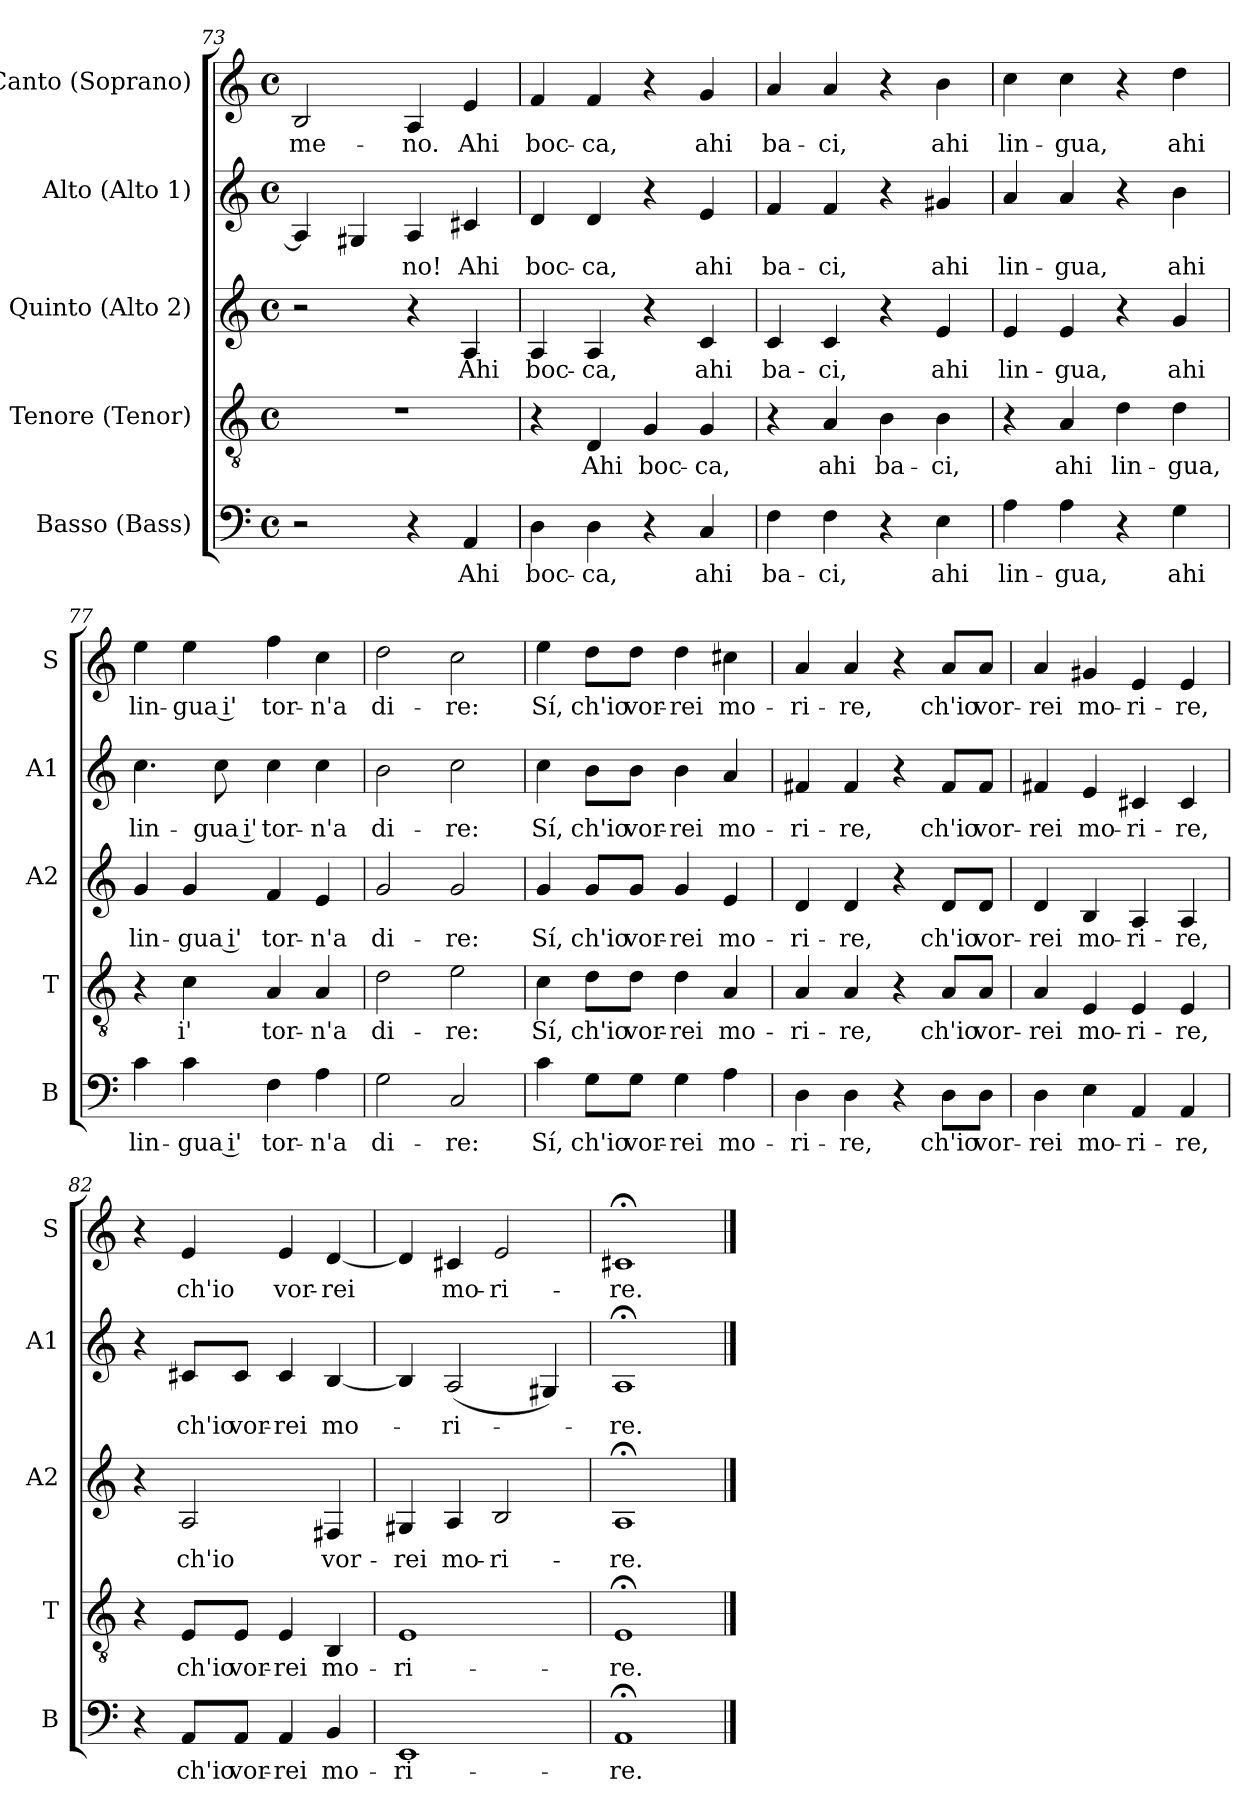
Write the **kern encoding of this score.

**kern	**text	**kern	**text	**kern	**text	**kern	**text	**kern	**text
*part5	*part5	*part4	*part4	*part3	*part3	*part2	*part2	*part1	*part1
*staff5	*staff5	*staff4	*staff4	*staff3	*staff3	*staff2	*staff2	*staff1	*staff1
*I"Basso (Bass)	*	*I"Tenore (Tenor)	*	*I"Quinto (Alto 2)	*	*I"Alto (Alto 1)	*	*I"Canto (Soprano)	*
*I'B	*	*I'T	*	*I'A2	*	*I'A1	*	*I'S	*
*clefF4	*	*clefGv2	*	*clefG2	*	*clefG2	*	*clefG2	*
*k[]	*	*k[]	*	*k[]	*	*k[]	*	*k[]	*
*M4/4	*	*M4/4	*	*M4/4	*	*M4/4	*	*M4/4	*
*met(c)	*	*met(c)	*	*met(c)	*	*met(c)	*	*met(c)	*
=73	=73	=73	=73	=73	=73	=73	=73	=73	=73
!	!	!	!	!	!	!	!	!	!LO:LY:b
2r	.	1r	.	2r	.	4A/]	.	2B/	me-
.	.	.	.	.	.	4G#X/	.	.	.
!	!	!	!	!	!	!	!LO:LY:b	!	!LO:LY:b
4r	.	.	.	4r	.	4A/	-no!	4A/	-no.
!	!LO:LY:b	!	!	!	!LO:LY:b	!	!LO:LY:b	!	!LO:LY:b
4AA/	Ahi	.	.	4A/	Ahi	4c#i/	Ahi	4e/	Ahi
!!LO:PB:g=z
=74	=74	=74	=74	=74	=74	=74	=74	=74	=74
!	!LO:LY:b	!	!	!	!LO:LY:b	!	!LO:LY:b	!	!LO:LY:b
4D\	boc-	4r	.	4A/	boc-	4d/	boc-	4f/	boc-
!	!LO:LY:b	!	!LO:LY:b	!	!LO:LY:b	!	!LO:LY:b	!	!LO:LY:b
4D\	-ca,	4D/	Ahi	4A/	-ca,	4d/	-ca,	4f/	-ca,
!	!	!	!LO:LY:b	!	!	!	!	!	!
4r	.	4G/	boc-	4r	.	4r	.	4r	.
!	!LO:LY:b	!	!LO:LY:b	!	!LO:LY:b	!	!LO:LY:b	!	!LO:LY:b
4C/	ahi	4G/	-ca,	4c/	ahi	4e/	ahi	4g/	ahi
=75	=75	=75	=75	=75	=75	=75	=75	=75	=75
!	!LO:LY:b	!	!	!	!LO:LY:b	!	!LO:LY:b	!	!LO:LY:b
4F\	ba-	4r	.	4c/	ba-	4f/	ba-	4a/	ba-
!	!LO:LY:b	!	!LO:LY:b	!	!LO:LY:b	!	!LO:LY:b	!	!LO:LY:b
4F\	-ci,	4A/	ahi	4c/	-ci,	4f/	-ci,	4a/	-ci,
!	!	!	!LO:LY:b	!	!	!	!	!	!
4r	.	4B\	ba-	4r	.	4r	.	4r	.
!	!LO:LY:b	!	!LO:LY:b	!	!LO:LY:b	!	!LO:LY:b	!	!LO:LY:b
4E\	ahi	4B\	-ci,	4e/	ahi	4g#i/	ahi	4b\	ahi
=76	=76	=76	=76	=76	=76	=76	=76	=76	=76
!	!LO:LY:b	!	!	!	!LO:LY:b	!	!LO:LY:b	!	!LO:LY:b
4A\	lin-	4r	.	4e/	lin-	4a/	lin-	4cc\	lin-
!	!LO:LY:b	!	!LO:LY:b	!	!LO:LY:b	!	!LO:LY:b	!	!LO:LY:b
4A\	-gua,	4A/	ahi	4e/	-gua,	4a/	-gua,	4cc\	-gua,
!	!	!	!LO:LY:b	!	!	!	!	!	!
4r	.	4d\	lin-	4r	.	4r	.	4r	.
!	!LO:LY:b	!	!LO:LY:b	!	!LO:LY:b	!	!LO:LY:b	!	!LO:LY:b
4G\	ahi	4d\	-gua,	4g/	ahi	4b\	ahi	4dd\	ahi
=77	=77	=77	=77	=77	=77	=77	=77	=77	=77
!	!LO:LY:b	!	!	!	!LO:LY:b	!	!LO:LY:b	!	!LO:LY:b
4c\	lin-	4r	.	4g/	lin-	4.cc\	lin-	4ee\	lin-
!	!LO:LY:b	!	!LO:LY:b	!	!LO:LY:b	!	!	!	!LO:LY:b
4c\	gua i'	4c\	i'	4g/	gua i'	.	.	4ee\	gua i'
!	!	!	!	!	!	!	!LO:LY:b	!	!
.	.	.	.	.	.	8cc\	gua i'	.	.
!	!LO:LY:b	!	!LO:LY:b	!	!LO:LY:b	!	!LO:LY:b	!	!LO:LY:b
4F\	tor-	4A/	tor-	4f/	tor-	4cc\	tor-	4ff\	tor-
!	!LO:LY:b	!	!LO:LY:b	!	!LO:LY:b	!	!LO:LY:b	!	!LO:LY:b
4A\	-n'a	4A/	-n'a	4e/	-n'a	4cc\	-n'a	4cc\	-n'a
=78	=78	=78	=78	=78	=78	=78	=78	=78	=78
!	!LO:LY:b	!	!LO:LY:b	!	!LO:LY:b	!	!LO:LY:b	!	!LO:LY:b
2G\	di-	2d\	di-	2g/	di-	2b\	di-	2dd\	di-
!	!LO:LY:b	!	!LO:LY:b	!	!LO:LY:b	!	!LO:LY:b	!	!LO:LY:b
2C/	-re:	2e\	-re:	2g/	-re:	2cc\	-re:	2cc\	-re:
=79	=79	=79	=79	=79	=79	=79	=79	=79	=79
!	!LO:LY:b	!	!LO:LY:b	!	!LO:LY:b	!	!LO:LY:b	!	!LO:LY:b
4c\	Sí,	4c\	Sí,	4g/	Sí,	4cc\	Sí,	4ee\	Sí,
!	!LO:LY:b	!	!LO:LY:b	!	!LO:LY:b	!	!LO:LY:b	!	!LO:LY:b
8G\L	ch'io	8d\L	ch'io	8g/L	ch'io	8b\L	ch'io	8dd\L	ch'io
!	!LO:LY:b	!	!LO:LY:b	!	!LO:LY:b	!	!LO:LY:b	!	!LO:LY:b
8G\J	vor-	8d\J	vor-	8g/J	vor-	8b\J	vor-	8dd\J	vor-
!	!LO:LY:b	!	!LO:LY:b	!	!LO:LY:b	!	!LO:LY:b	!	!LO:LY:b
4G\	-rei	4d\	-rei	4g/	-rei	4b\	-rei	4dd\	-rei
!	!LO:LY:b	!	!LO:LY:b	!	!LO:LY:b	!	!LO:LY:b	!	!LO:LY:b
4A\	mo-	4A/	mo-	4e/	mo-	4a/	mo-	4cc#X\	mo-
!!LO:LB:g=z
=80	=80	=80	=80	=80	=80	=80	=80	=80	=80
!	!LO:LY:b	!	!LO:LY:b	!	!LO:LY:b	!	!LO:LY:b	!	!LO:LY:b
4D\	-ri-	4A/	-ri-	4d/	-ri-	4f#X/	-ri-	4a/	-ri-
!	!LO:LY:b	!	!LO:LY:b	!	!LO:LY:b	!	!LO:LY:b	!	!LO:LY:b
4D\	-re,	4A/	-re,	4d/	-re,	4f#/	-re,	4a/	-re,
4r	.	4r	.	4r	.	4r	.	4r	.
!	!LO:LY:b	!	!LO:LY:b	!	!LO:LY:b	!	!LO:LY:b	!	!LO:LY:b
8D\L	ch'io	8A/L	ch'io	8d/L	ch'io	8f#/L	ch'io	8a/L	ch'io
!	!LO:LY:b	!	!LO:LY:b	!	!LO:LY:b	!	!LO:LY:b	!	!LO:LY:b
8D\J	vor-	8A/J	vor-	8d/J	vor-	8f#/J	vor-	8a/J	vor-
=81	=81	=81	=81	=81	=81	=81	=81	=81	=81
!	!LO:LY:b	!	!LO:LY:b	!	!LO:LY:b	!	!LO:LY:b	!	!LO:LY:b
4D\	-rei	4A/	-rei	4d/	-rei	4f#i/	-rei	4a/	-rei
!	!LO:LY:b	!	!LO:LY:b	!	!LO:LY:b	!	!LO:LY:b	!	!LO:LY:b
4E\	mo-	4E/	mo-	4B/	mo-	4e/	mo-	4g#X/	mo-
!	!LO:LY:b	!	!LO:LY:b	!	!LO:LY:b	!	!LO:LY:b	!	!LO:LY:b
4AA/	-ri-	4E/	-ri-	4A/	-ri-	4c#X/	-ri-	4e/	-ri-
!	!LO:LY:b	!	!LO:LY:b	!	!LO:LY:b	!	!LO:LY:b	!	!LO:LY:b
4AA/	-re,	4E/	-re,	4A/	-re,	4c#/	-re,	4e/	-re,
=82	=82	=82	=82	=82	=82	=82	=82	=82	=82
4r	.	4r	.	4r	.	4r	.	4r	.
!	!LO:LY:b	!	!LO:LY:b	!	!LO:LY:b	!	!LO:LY:b	!	!LO:LY:b
8AA/L	ch'io	8E/L	ch'io	2A/	ch'io	8c#i/L	ch'io	4e/	ch'io
!	!LO:LY:b	!	!LO:LY:b	!	!	!	!LO:LY:b	!	!
8AA/J	vor-	8E/J	vor-	.	.	8c#/J	vor-	.	.
!	!LO:LY:b	!	!LO:LY:b	!	!	!	!LO:LY:b	!	!LO:LY:b
4AA/	-rei	4E/	-rei	.	.	4c#/	-rei	4e/	vor-
!	!LO:LY:b	!	!LO:LY:b	!	!LO:LY:b	!	!LO:LY:b	!	!LO:LY:b
4BB/	mo-	4BB/	mo-	4F#X/	vor-	[4B/	mo-	[4d/	-rei
=83	=83	=83	=83	=83	=83	=83	=83	=83	=83
!	!LO:LY:b	!	!LO:LY:b	!	!LO:LY:b	!	!	!	!
1EE	-ri-	1E	-ri-	4G#i/	-rei	4B/]	.	4d/]	.
!	!	!	!	!	!LO:LY:b	!	!LO:LY:b	!	!LO:LY:b
.	.	.	.	4A/	mo-	(<2A/	-ri-	4c#X/	mo-
!	!	!	!	!	!LO:LY:b	!	!	!	!LO:LY:b
.	.	.	.	2B/	-ri-	.	.	2e/	-ri-
.	.	.	.	.	.	4G#X/)	.	.	.
=84	=84	=84	=84	=84	=84	=84	=84	=84	=84
!	!LO:LY:b	!	!LO:LY:b	!	!LO:LY:b	!	!LO:LY:b	!	!LO:LY:b
1AA;<	-re.	1E;<	-re.	1A;<	-re.	1A;<	-re.	1c#X;<	-re.
==	==	==	==	==	==	==	==	==	==
*-	*-	*-	*-	*-	*-	*-	*-	*-	*-
